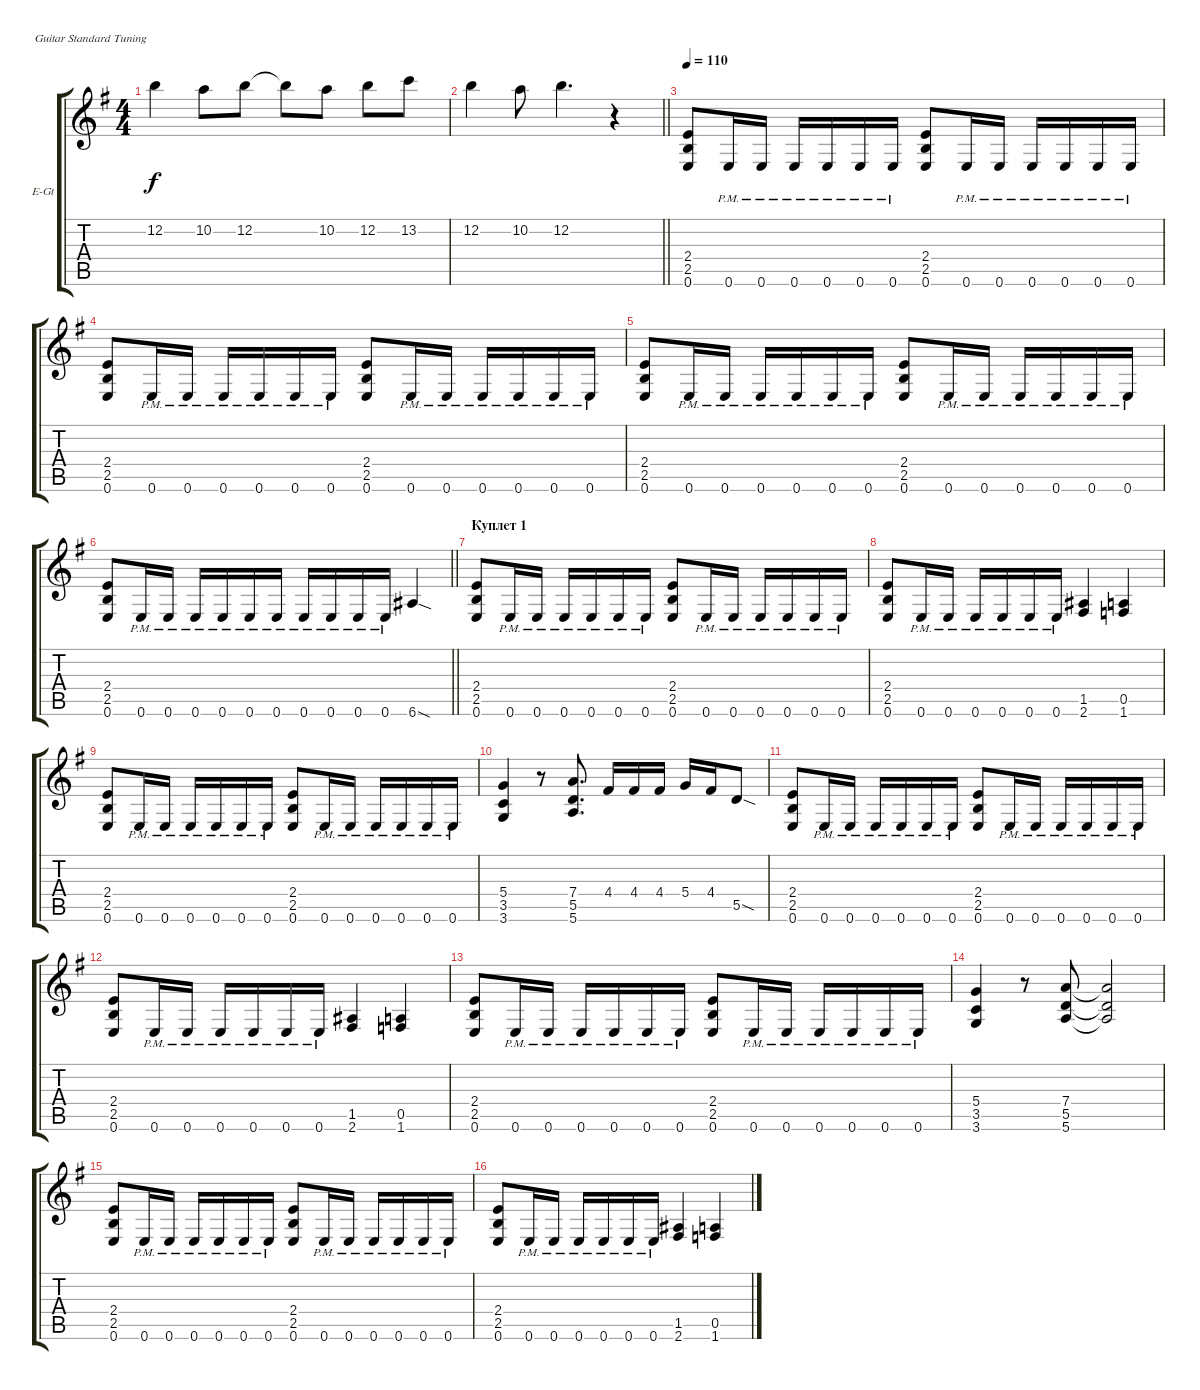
\bracketExtendMode groupsimilarinstruments
\firstSystemTrackNameOrientation horizontal
\otherSystemsTrackNameOrientation horizontal
\track ("Гитара 1" "E-Gt") {instrument distortionguitar}
\staff {score tabs}
\tuning (E4 B3 G3 D3 A2 E2)
\ts (4 4)
\tempo (90 hide)
\clef g2
\ks eminor
12.2.4{dy f} 10.2.8 12.2.8 12.2{t}.8 10.2.8 12.2.8 13.2.8 |
\barLineRight lightlight
12.2.4 10.2.8 12.2.4{d} r.4 |
\tempo 110
(2.4 2.5 0.6).8 0.6{pm}.16 0.6{pm}.16 0.6{pm}.16 0.6{pm}.16 0.6{pm}.16 0.6{pm}.16 (2.4 2.5 0.6).8 0.6{pm}.16 0.6{pm}.16 0.6{pm}.16 0.6{pm}.16 0.6{pm}.16 0.6{pm}.16 |
(2.4 2.5 0.6).8 0.6{pm}.16 0.6{pm}.16 0.6{pm}.16 0.6{pm}.16 0.6{pm}.16 0.6{pm}.16 (2.4 2.5 0.6).8 0.6{pm}.16 0.6{pm}.16 0.6{pm}.16 0.6{pm}.16 0.6{pm}.16 0.6{pm}.16 |
(2.4 2.5 0.6).8 0.6{pm}.16 0.6{pm}.16 0.6{pm}.16 0.6{pm}.16 0.6{pm}.16 0.6{pm}.16 (2.4 2.5 0.6).8 0.6{pm}.16 0.6{pm}.16 0.6{pm}.16 0.6{pm}.16 0.6{pm}.16 0.6{pm}.16 |
\barLineRight lightlight
(2.4 2.5 0.6).8 0.6{pm}.16 0.6{pm}.16 0.6{pm}.16 0.6{pm}.16 0.6{pm}.16 0.6{pm}.16 0.6{pm}.16 0.6{pm}.16 0.6{pm}.16 0.6{pm}.16 6.6{sod}.4 |
\section ("" "Куплет 1")
(2.4 2.5 0.6).8 0.6{pm}.16 0.6{pm}.16 0.6{pm}.16 0.6{pm}.16 0.6{pm}.16 0.6{pm}.16 (2.4 2.5 0.6).8 0.6{pm}.16 0.6{pm}.16 0.6{pm}.16 0.6{pm}.16 0.6{pm}.16 0.6{pm}.16 |
(2.4 2.5 0.6).8 0.6{pm}.16 0.6{pm}.16 0.6{pm}.16 0.6{pm}.16 0.6{pm}.16 0.6{pm}.16 (1.5 2.6).4 (0.5 1.6).4 |
(2.4 2.5 0.6).8 0.6{pm}.16 0.6{pm}.16 0.6{pm}.16 0.6{pm}.16 0.6{pm}.16 0.6{pm}.16 (2.4 2.5 0.6).8 0.6{pm}.16 0.6{pm}.16 0.6{pm}.16 0.6{pm}.16 0.6{pm}.16 0.6{pm}.16 |
(5.4 3.5 3.6).4 r.8 (7.4 5.5 5.6).8{d} 4.4.16 4.4.16 4.4.16 5.4.16 4.4.16 5.5{sod}.8 |
(2.4 2.5 0.6).8 0.6{pm}.16 0.6{pm}.16 0.6{pm}.16 0.6{pm}.16 0.6{pm}.16 0.6{pm}.16 (2.4 2.5 0.6).8 0.6{pm}.16 0.6{pm}.16 0.6{pm}.16 0.6{pm}.16 0.6{pm}.16 0.6{pm}.16 |
(2.4 2.5 0.6).8 0.6{pm}.16 0.6{pm}.16 0.6{pm}.16 0.6{pm}.16 0.6{pm}.16 0.6{pm}.16 (1.5 2.6).4 (0.5 1.6).4 |
(2.4 2.5 0.6).8 0.6{pm}.16 0.6{pm}.16 0.6{pm}.16 0.6{pm}.16 0.6{pm}.16 0.6{pm}.16 (2.4 2.5 0.6).8 0.6{pm}.16 0.6{pm}.16 0.6{pm}.16 0.6{pm}.16 0.6{pm}.16 0.6{pm}.16 |
(5.4 3.5 3.6).4 r.8 (7.4 5.5 5.6).8 (7.4{t} 5.5{t} 5.6{t}).2 |
(2.4 2.5 0.6).8 0.6{pm}.16 0.6{pm}.16 0.6{pm}.16 0.6{pm}.16 0.6{pm}.16 0.6{pm}.16 (2.4 2.5 0.6).8 0.6{pm}.16 0.6{pm}.16 0.6{pm}.16 0.6{pm}.16 0.6{pm}.16 0.6{pm}.16 |
(2.4 2.5 0.6).8 0.6{pm}.16 0.6{pm}.16 0.6{pm}.16 0.6{pm}.16 0.6{pm}.16 0.6{pm}.16 (1.5 2.6).4 (0.5 1.6).4
